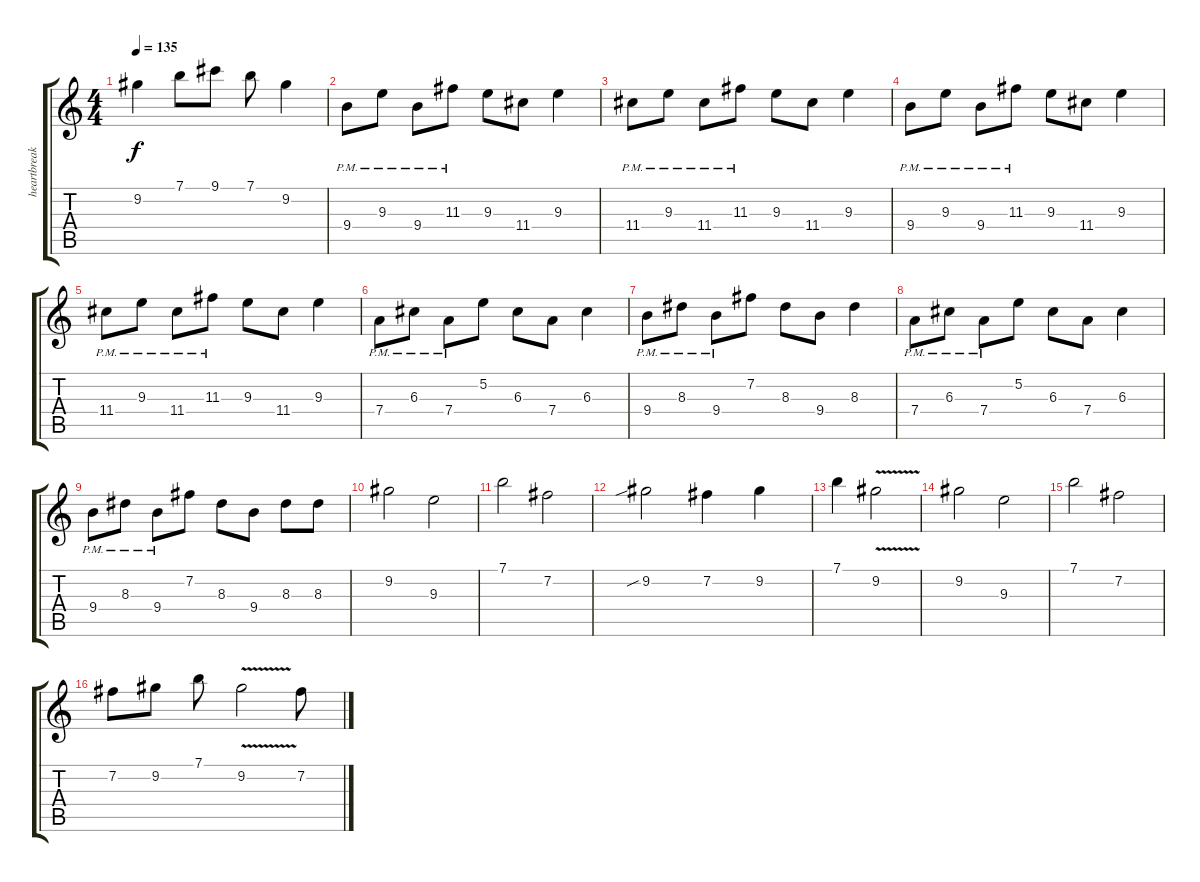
\track ("heartbreak beat" "heartbreak") {instrument distortionguitar}
\staff {score tabs}
\tuning (E4 B3 G3 D3 A2 E2) {hide}
\ts (4 4)
\tempo 135
\clef g2
\ks c
9.2.4{dy f} 7.1.8 9.1.8 7.1.8 9.2.4 |
9.4{pm}.8 9.3{pm}.8 9.4{pm}.8 11.3{pm}.8 9.3.8 11.4.8 9.3.4 |
11.4{pm}.8 9.3{pm}.8 11.4{pm}.8 11.3{pm}.8 9.3.8 11.4.8 9.3.4 |
9.4{pm}.8 9.3{pm}.8 9.4{pm}.8 11.3{pm}.8 9.3.8 11.4.8 9.3.4 |
11.4{pm}.8 9.3{pm}.8 11.4{pm}.8 11.3{pm}.8 9.3.8 11.4.8 9.3.4 |
7.4{pm}.8 6.3{pm}.8 7.4{pm}.8 5.2.8 6.3.8 7.4.8 6.3.4 |
9.4{pm}.8 8.3{pm}.8 9.4{pm}.8 7.2.8 8.3.8 9.4.8 8.3.4 |
7.4{pm}.8 6.3{pm}.8 7.4{pm}.8 5.2.8 6.3.8 7.4.8 6.3.4 |
9.4{pm}.8 8.3{pm}.8 9.4{pm}.8 7.2.8 8.3.8 9.4.8 8.3.8 8.3.8 |
9.2.2 9.3.2 |
7.1.2 7.2.2 |
9.2{sib}.2 7.2.4 9.2.4 |
7.1.4 9.2{v}.2 |
9.2.2 9.3.2 |
7.1.2 7.2.2 |
7.2.8 9.2.8 7.1.8 9.2{v}.2 7.2.8
